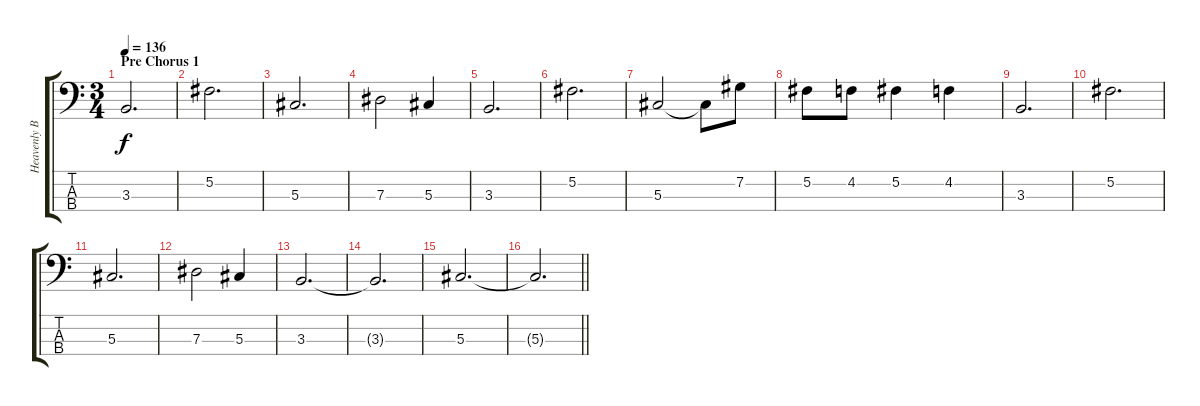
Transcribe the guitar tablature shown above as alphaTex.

\track ("Heavenly Bass" "Heavenly B") {instrument electricbassfinger}
\staff {score tabs}
\tuning (Gb2 Db2 Ab1 Eb1) {hide}
\ts (3 4)
\section ("" "Pre Chorus 1")
\tempo 136
\clef f4
\ks c
3.3.2{d dy f} |
5.2.2{d} |
5.3.2{d} |
7.3.2 5.3.4 |
3.3.2{d} |
5.2.2{d} |
5.3.2 5.3{t}.8 7.2.8 |
5.2.8 4.2.8 5.2.4 4.2.4 |
3.3.2{d} |
5.2.2{d} |
5.3.2{d} |
7.3.2 5.3.4 |
3.3.2{d} |
3.3{t}.2{d} |
5.3.2{d} |
\barLineRight lightlight
5.3{t}.2{d}
